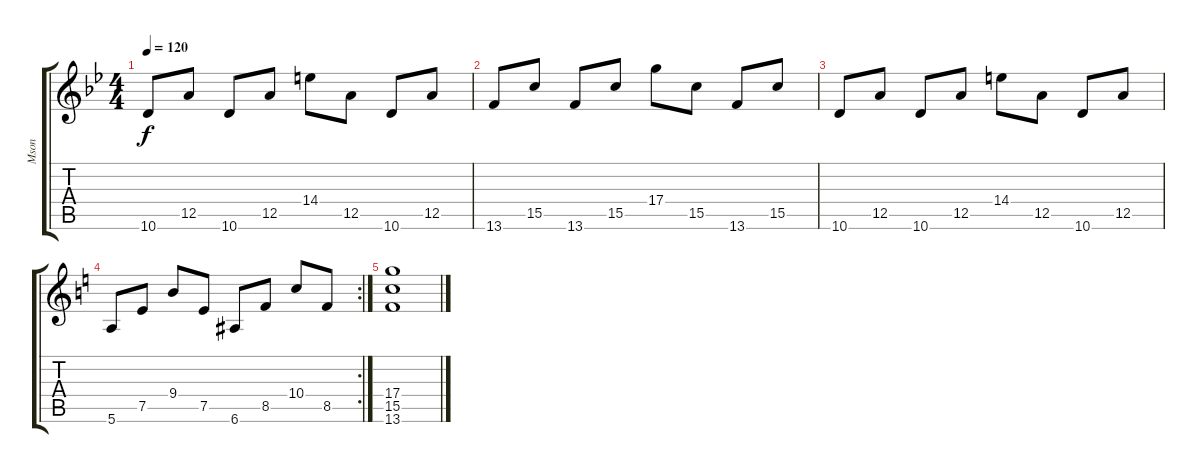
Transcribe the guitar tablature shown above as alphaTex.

\track ("Mson" "Mson") {instrument acousticguitarnylon}
\staff {score tabs}
\tuning (E4 B3 G3 D3 A2 E2) {hide}
\ts (4 4)
\tempo 120
\clef g2
\ks bb
10.6.8{dy f} 12.5.8 10.6.8 12.5.8 14.4.8 12.5.8 10.6.8 12.5.8 |
13.6.8 15.5.8 13.6.8 15.5.8 17.4.8 15.5.8 13.6.8 15.5.8 |
10.6.8 12.5.8 10.6.8 12.5.8 14.4.8 12.5.8 10.6.8 12.5.8 |
\rc 2
\ks c
5.6.8 7.5.8 9.4.8 7.5.8 6.6.8 8.5.8 10.4.8 8.5.8 |
(17.4 15.5 13.6).1
